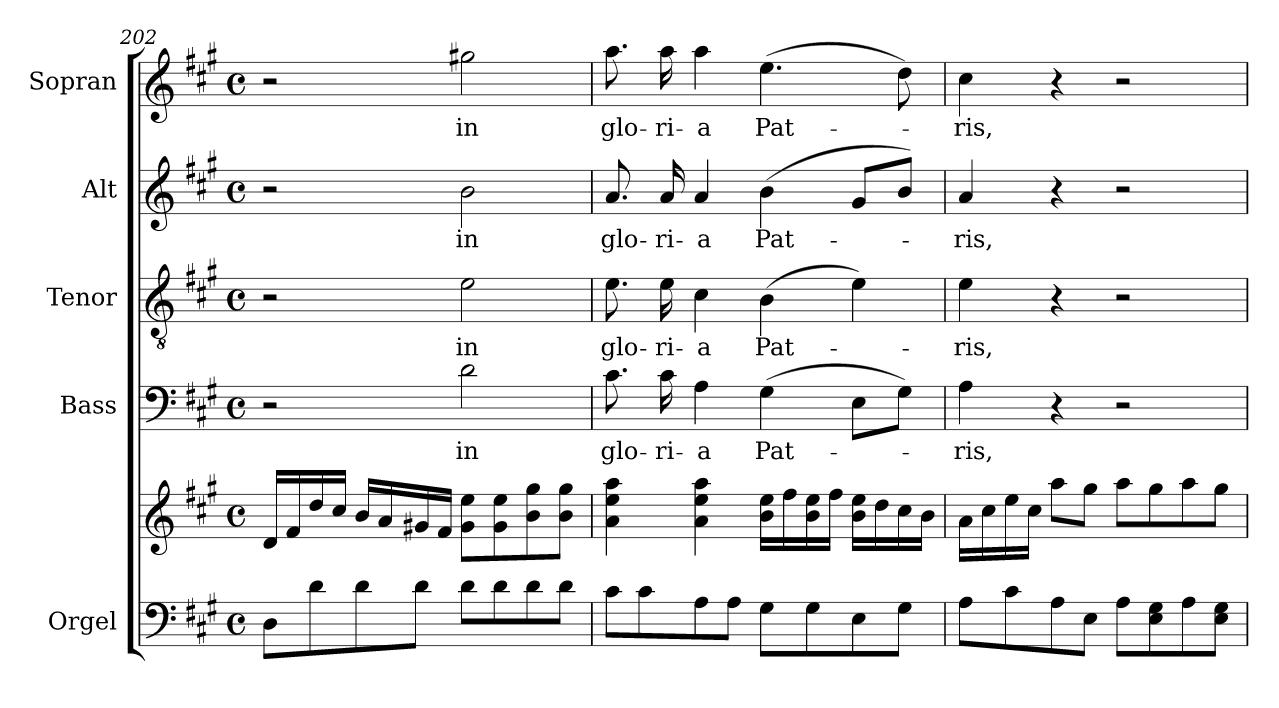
**kern	**kern	**kern	**text	**kern	**text	**kern	**text	**kern	**text
*part5	*part5	*part4	*part4	*part3	*part3	*part2	*part2	*part1	*part1
*staff6	*staff5	*staff4	*staff4	*staff3	*staff3	*staff2	*staff2	*staff1	*staff1
*I"Orgel	*	*I"Bass	*	*I"Tenor	*	*I"Alt	*	*I"Sopran	*
*I'Org.	*	*I'B.	*	*I'T.	*	*I'A.	*	*I'S.	*
*clefF4	*clefG2	*clefF4	*	*clefGv2	*	*clefG2	*	*clefG2	*
*k[f#c#g#]	*k[f#c#g#]	*k[f#c#g#]	*	*k[f#c#g#]	*	*k[f#c#g#]	*	*k[f#c#g#]	*
*A:	*A:	*A:	*	*A:	*	*A:	*	*A:	*
*M4/4	*M4/4	*M4/4	*	*M4/4	*	*M4/4	*	*M4/4	*
*met(c)	*met(c)	*met(c)	*	*met(c)	*	*met(c)	*	*met(c)	*
=202	=202	=202	=202	=202	=202	=202	=202	=202	=202
8D\L	16d/LL	2r	.	2r	.	2r	.	2r	.
.	16f#/	.	.	.	.	.	.	.	.
8d\	16dd/	.	.	.	.	.	.	.	.
.	16cc#/JJ	.	.	.	.	.	.	.	.
8d\	16b/LL	.	.	.	.	.	.	.	.
.	16a/	.	.	.	.	.	.	.	.
8d\J	16g#X/	.	.	.	.	.	.	.	.
.	16f#/JJ	.	.	.	.	.	.	.	.
!	!	!	!LO:LY:b	!	!LO:LY:b	!	!LO:LY:b	!	!LO:LY:b
8d\L	8g#\ 8ee\L	2d\	in	2e\	in	2b\	in	2gg#X\	in
8d\	8g#\ 8ee\	.	.	.	.	.	.	.	.
8d\	8b\ 8gg#\	.	.	.	.	.	.	.	.
8d\J	8b\ 8gg#\J	.	.	.	.	.	.	.	.
=203	=203	=203	=203	=203	=203	=203	=203	=203	=203
!	!	!	!LO:LY:b	!	!LO:LY:b	!	!LO:LY:b	!	!LO:LY:b
8c#\L	4a\ 4ee\ 4aa\	8.c#\	glo-	8.e\	glo-	8.a/	glo-	8.aa\	glo-
8c#\	.	.	.	.	.	.	.	.	.
!	!	!	!LO:LY:b	!	!LO:LY:b	!	!LO:LY:b	!	!LO:LY:b
.	.	16c#\	-ri-	16e\	-ri-	16a/	-ri-	16aa\	-ri-
!	!	!	!LO:LY:b	!	!LO:LY:b	!	!LO:LY:b	!	!LO:LY:b
8A\	4a\ 4ee\ 4aa\	4A\	-a	4c#\	-a	4a/	-a	4aa\	-a
8A\J	.	.	.	.	.	.	.	.	.
!	!	!	!LO:LY:b	!	!LO:LY:b	!	!LO:LY:b	!	!LO:LY:b
8G#\L	16b\ 16ee\LL	(>4G#\	Pat-	(>4B\	Pat-	(>4b\	Pat-	(>4.ee\	Pat-
.	16ff#\	.	.	.	.	.	.	.	.
8G#\	16b\ 16ee\	.	.	.	.	.	.	.	.
.	16ff#\JJ	.	.	.	.	.	.	.	.
8E\	16b\ 16ee\LL	8E\L	.	4e\)	.	8g#/L	.	.	.
.	16dd\	.	.	.	.	.	.	.	.
8G#\J	16cc#\	8G#\J)	.	.	.	8b/J)	.	8dd\)	.
.	16b\JJ	.	.	.	.	.	.	.	.
=204	=204	=204	=204	=204	=204	=204	=204	=204	=204
!	!	!	!LO:LY:b	!	!LO:LY:b	!	!LO:LY:b	!	!LO:LY:b
8A\L	16a\LL	4A\	-ris,	4e\	-ris,	4a/	-ris,	4cc#\	-ris,
.	16cc#\	.	.	.	.	.	.	.	.
8c#\	16ee\	.	.	.	.	.	.	.	.
.	16cc#\JJ	.	.	.	.	.	.	.	.
8A\	8aa\L	4r	.	4r	.	4r	.	4r	.
8E\J	8gg#\J	.	.	.	.	.	.	.	.
8A\L	8aa\L	2r	.	2r	.	2r	.	2r	.
8E\ 8G#\	8gg#\	.	.	.	.	.	.	.	.
8A\	8aa\	.	.	.	.	.	.	.	.
8E\ 8G#\J	8gg#\J	.	.	.	.	.	.	.	.
=	=	=	=	=	=	=	=	=	=
*-	*-	*-	*-	*-	*-	*-	*-	*-	*-
